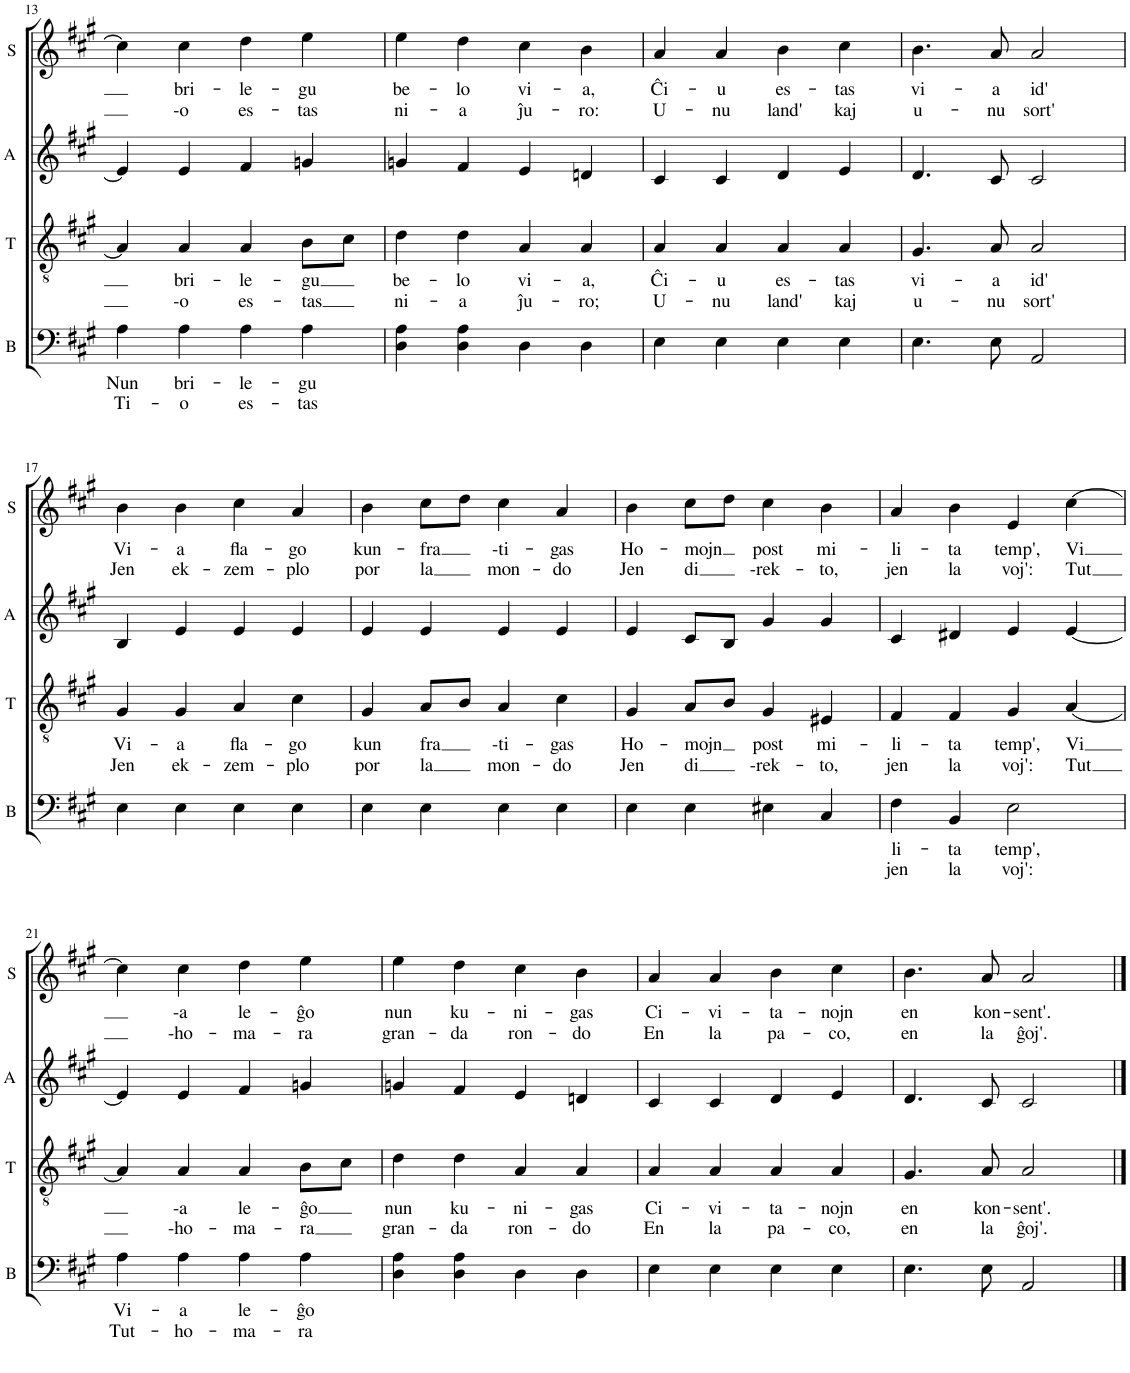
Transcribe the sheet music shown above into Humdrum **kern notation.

**kern	**text	**text	**kern	**text	**text	**kern	**kern	**text	**text
*part4	*part4	*part4	*part3	*part3	*part3	*part2	*part1	*part1	*part1
*staff4	*staff4	*staff4	*staff3	*staff3	*staff3	*staff2	*staff1	*staff1	*staff1
*I"Baso	*	*	*I"Tenoro	*	*	*I"Aldo	*I"Soprano	*	*
*I'B	*	*	*I'T	*	*	*I'A	*I'S	*	*
!!LO:PB:g=z
*clefF4	*	*	*clefGv2	*	*	*clefG2	*clefG2	*	*
*k[f#c#g#]	*	*	*k[f#c#g#]	*	*	*k[f#c#g#]	*k[f#c#g#]	*	*
*M4/4	*	*	*M4/4	*	*	*M4/4	*M4/4	*	*
*met(c|)	*	*	*met(c|)	*	*	*met(c|)	*met(c|)	*	*
=13	=13	=13	=13	=13	=13	=13	=13	=13	=13
!	!LO:LY:b	!LO:LY:b	!	!	!	!	!	!	!
4A\	Nun	Ti-	4A/]	.	.	4e/]	4cc#\]	.	.
!	!LO:LY:b	!LO:LY:b	!	!LO:LY:b	!LO:LY:b	!	!	!LO:LY:b	!LO:LY:b
4A\	bri-	o	4A/	bri-	-o	4e/	4cc#\	bri-	-o
!	!LO:LY:b	!LO:LY:b	!	!LO:LY:b	!LO:LY:b	!	!	!LO:LY:b	!LO:LY:b
4A\	le-	es-	4A/	le-	es-	4f#/	4dd\	le-	es-
!	!LO:LY:b	!LO:LY:b	!	!LO:LY:b	!LO:LY:b	!	!	!LO:LY:b	!LO:LY:b
4A\	gu	tas	8B\L	gu	tas	4gn/	4ee\	gu	tas
.	.	.	8c#\J	.	.	.	.	.	.
=14	=14	=14	=14	=14	=14	=14	=14	=14	=14
!	!	!	!	!LO:LY:b	!LO:LY:b	!	!	!LO:LY:b	!LO:LY:b
4D\ 4A\	.	.	4d\	be-	ni-	4gn/	4ee\	be-	ni-
!	!	!	!	!LO:LY:b	!LO:LY:b	!	!	!LO:LY:b	!LO:LY:b
4D\ 4A\	.	.	4d\	lo	a	4f#/	4dd\	lo	a
!	!	!	!	!LO:LY:b	!LO:LY:b	!	!	!LO:LY:b	!LO:LY:b
4D\	.	.	4A/	vi-	ĵu-	4e/	4cc#\	vi-	ĵu-
!	!	!	!	!LO:LY:b	!LO:LY:b	!	!	!LO:LY:b	!LO:LY:b
4D\	.	.	4A/	a,	ro;	4dn/	4b\	a,	ro:
=15	=15	=15	=15	=15	=15	=15	=15	=15	=15
!	!	!	!	!LO:LY:b	!LO:LY:b	!	!	!LO:LY:b	!LO:LY:b
4E\	.	.	4A/	Ĉi-	U-	4c#/	4a/	Ĉi-	U-
!	!	!	!	!LO:LY:b	!LO:LY:b	!	!	!LO:LY:b	!LO:LY:b
4E\	.	.	4A/	u	nu	4c#/	4a/	u	nu
!	!	!	!	!LO:LY:b	!LO:LY:b	!	!	!LO:LY:b	!LO:LY:b
4E\	.	.	4A/	es-	land'	4d/	4b\	es-	land'
!	!	!	!	!LO:LY:b	!LO:LY:b	!	!	!LO:LY:b	!LO:LY:b
4E\	.	.	4A/	tas	kaj	4e/	4cc#\	tas	kaj
=16	=16	=16	=16	=16	=16	=16	=16	=16	=16
!	!	!	!	!LO:LY:b	!LO:LY:b	!	!	!LO:LY:b	!LO:LY:b
4.E\	.	.	4.G#/	vi-	u-	4.d/	4.b\	vi-	u-
!	!	!	!	!LO:LY:b	!LO:LY:b	!	!	!LO:LY:b	!LO:LY:b
8E\	.	.	8A/	a	nu	8c#/	8a/	a	nu
!	!	!	!	!LO:LY:b	!LO:LY:b	!	!	!LO:LY:b	!LO:LY:b
2AA/	.	.	2A/	id'	sort'	2c#/	2a/	id'	sort'
!!LO:LB:g=z
=17	=17	=17	=17	=17	=17	=17	=17	=17	=17
!	!	!	!	!LO:LY:b	!LO:LY:b	!	!	!LO:LY:b	!LO:LY:b
4E\	.	.	4G#/	Vi-	Jen	4B/	4b\	Vi-	Jen
!	!	!	!	!LO:LY:b	!LO:LY:b	!	!	!LO:LY:b	!LO:LY:b
4E\	.	.	4G#/	a	ek-	4e/	4b\	a	ek-
!	!	!	!	!LO:LY:b	!LO:LY:b	!	!	!LO:LY:b	!LO:LY:b
4E\	.	.	4A/	fla-	zem-	4e/	4cc#\	fla-	zem-
!	!	!	!	!LO:LY:b	!LO:LY:b	!	!	!LO:LY:b	!LO:LY:b
4E\	.	.	4c#\	go	plo	4e/	4a/	go	plo
=18	=18	=18	=18	=18	=18	=18	=18	=18	=18
!	!	!	!	!LO:LY:b	!LO:LY:b	!	!	!LO:LY:b	!LO:LY:b
4E\	.	.	4G#/	kun	por	4e/	4b\	kun-	por
!	!	!	!	!LO:LY:b	!LO:LY:b	!	!	!LO:LY:b	!LO:LY:b
4E\	.	.	8A/L	fra	la	4e/	8cc#\L	fra	la
.	.	.	8B/J	.	.	.	8dd\J	.	.
!	!	!	!	!LO:LY:b	!LO:LY:b	!	!	!LO:LY:b	!LO:LY:b
4E\	.	.	4A/	-ti-	mon-	4e/	4cc#\	-ti-	mon-
!	!	!	!	!LO:LY:b	!LO:LY:b	!	!	!LO:LY:b	!LO:LY:b
4E\	.	.	4c#\	gas	do	4e/	4a/	gas	do
=19	=19	=19	=19	=19	=19	=19	=19	=19	=19
!	!	!	!	!LO:LY:b	!LO:LY:b	!	!	!LO:LY:b	!LO:LY:b
4E\	.	.	4G#/	Ho-	Jen	4e/	4b\	Ho-	Jen
!	!	!	!	!LO:LY:b	!LO:LY:b	!	!	!LO:LY:b	!LO:LY:b
4E\	.	.	8A/L	mojn	-di	8c#/L	8cc#\L	mojn	-di
.	.	.	8B/J	.	.	8B/J	8dd\J	.	.
!	!	!	!	!LO:LY:b	!LO:LY:b	!	!	!LO:LY:b	!LO:LY:b
4E#X\	.	.	4G#/	post	-rek-	4g#/	4cc#\	post	-rek-
!	!	!	!	!LO:LY:b	!LO:LY:b	!	!	!LO:LY:b	!LO:LY:b
4C#/	.	.	4E#X/	mi-	to,	4g#/	4b\	mi-	to,
=20	=20	=20	=20	=20	=20	=20	=20	=20	=20
!	!LO:LY:b	!LO:LY:b	!	!LO:LY:b	!LO:LY:b	!	!	!LO:LY:b	!LO:LY:b
4F#\	li-	jen	4F#/	li-	jen	4c#/	4a/	li-	jen
!	!LO:LY:b	!LO:LY:b	!	!LO:LY:b	!LO:LY:b	!	!	!LO:LY:b	!LO:LY:b
4BB/	ta	la	4F#/	ta	la	4d#X/	4b\	ta	la
!	!LO:LY:b	!LO:LY:b	!	!LO:LY:b	!LO:LY:b	!	!	!LO:LY:b	!LO:LY:b
2E\	temp',	voj':	4G#/	temp',	voj':	4e/	4e/	temp',	voj':
!	!	!	!	!LO:LY:b	!LO:LY:b	!	!	!LO:LY:b	!LO:LY:b
.	.	.	[4A/	Vi	Tut	[4e/	[4cc#\	Vi	Tut
!!LO:LB:g=z
=21	=21	=21	=21	=21	=21	=21	=21	=21	=21
!	!LO:LY:b	!LO:LY:b	!	!	!	!	!	!	!
4A\	Vi-	Tut-	4A/]	.	.	4e/]	4cc#\]	.	.
!	!LO:LY:b	!LO:LY:b	!	!LO:LY:b	!LO:LY:b	!	!	!LO:LY:b	!LO:LY:b
4A\	a	ho-	4A/	-a	-ho-	4e/	4cc#\	-a	-ho-
!	!LO:LY:b	!LO:LY:b	!	!LO:LY:b	!LO:LY:b	!	!	!LO:LY:b	!LO:LY:b
4A\	le-	ma-	4A/	le-	ma-	4f#/	4dd\	le-	ma-
!	!LO:LY:b	!LO:LY:b	!	!LO:LY:b	!LO:LY:b	!	!	!LO:LY:b	!LO:LY:b
4A\	ĝo	ra	8B\L	ĝo	ra	4gn/	4ee\	ĝo	ra
.	.	.	8c#\J	.	.	.	.	.	.
=22	=22	=22	=22	=22	=22	=22	=22	=22	=22
!	!	!	!	!LO:LY:b	!LO:LY:b	!	!	!LO:LY:b	!LO:LY:b
4D\ 4A\	.	.	4d\	nun	gran-	4gn/	4ee\	nun	gran-
!	!	!	!	!LO:LY:b	!LO:LY:b	!	!	!LO:LY:b	!LO:LY:b
4D\ 4A\	.	.	4d\	ku-	da	4f#/	4dd\	ku-	da
!	!	!	!	!LO:LY:b	!LO:LY:b	!	!	!LO:LY:b	!LO:LY:b
4D\	.	.	4A/	ni-	ron-	4e/	4cc#\	ni-	ron-
!	!	!	!	!LO:LY:b	!LO:LY:b	!	!	!LO:LY:b	!LO:LY:b
4D\	.	.	4A/	gas	do	4dn/	4b\	gas	do
=23	=23	=23	=23	=23	=23	=23	=23	=23	=23
!	!	!	!	!LO:LY:b	!LO:LY:b	!	!	!LO:LY:b	!LO:LY:b
4E\	.	.	4A/	Ci-	En	4c#/	4a/	Ci-	En
!	!	!	!	!LO:LY:b	!LO:LY:b	!	!	!LO:LY:b	!LO:LY:b
4E\	.	.	4A/	vi-	la	4c#/	4a/	vi-	la
!	!	!	!	!LO:LY:b	!LO:LY:b	!	!	!LO:LY:b	!LO:LY:b
4E\	.	.	4A/	ta-	pa-	4d/	4b\	ta-	pa-
!	!	!	!	!LO:LY:b	!LO:LY:b	!	!	!LO:LY:b	!LO:LY:b
4E\	.	.	4A/	nojn	co,	4e/	4cc#\	nojn	co,
=24	=24	=24	=24	=24	=24	=24	=24	=24	=24
!	!	!	!	!LO:LY:b	!LO:LY:b	!	!	!LO:LY:b	!LO:LY:b
4.E\	.	.	4.G#/	en	en	4.d/	4.b\	en	en
!	!	!	!	!LO:LY:b	!LO:LY:b	!	!	!LO:LY:b	!LO:LY:b
8E\	.	.	8A/	kon-	la	8c#/	8a/	kon-	la
!	!	!	!	!LO:LY:b	!LO:LY:b	!	!	!LO:LY:b	!LO:LY:b
2AA/	.	.	2A/	sent'.	ĝoj'.	2c#/	2a/	sent'.	ĝoj'.
==	==	==	==	==	==	==	==	==	==
*-	*-	*-	*-	*-	*-	*-	*-	*-	*-
